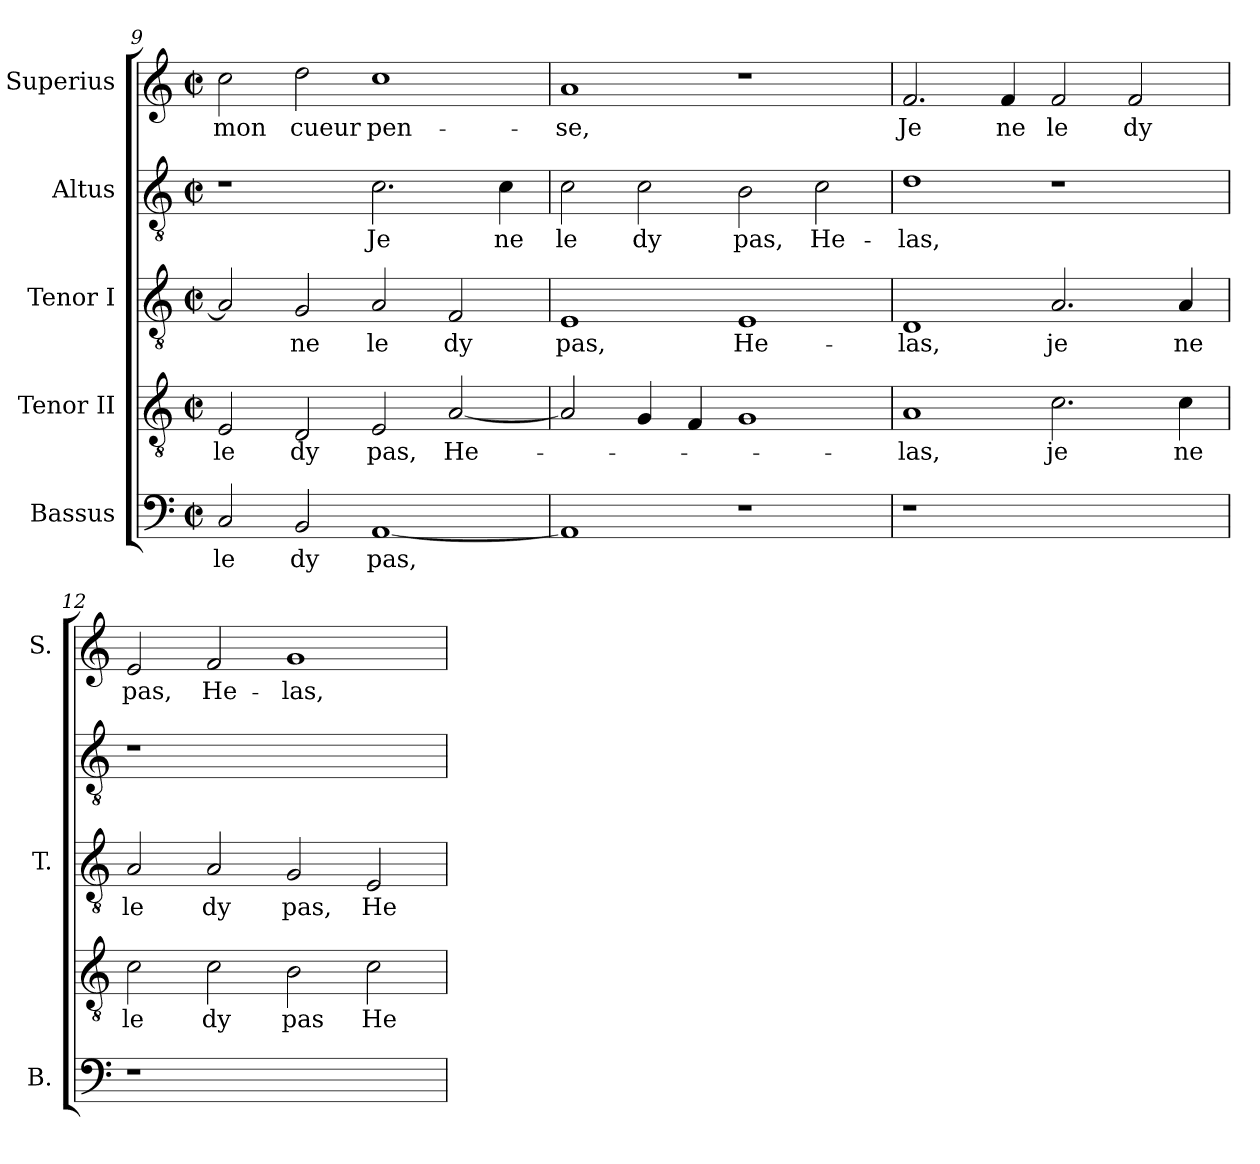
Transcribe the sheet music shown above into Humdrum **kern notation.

**kern	**text	**kern	**text	**kern	**text	**kern	**text	**kern	**text
*part5	*part5	*part4	*part4	*part3	*part3	*part2	*part2	*part1	*part1
*staff5	*staff5	*staff4	*staff4	*staff3	*staff3	*staff2	*staff2	*staff1	*staff1
*I"Bassus	*	*I"Tenor II	*	*I"Tenor I	*	*I"Altus	*	*I"Superius	*
*I'B.	*	*	*	*I'T.	*	*	*	*I'S.	*
!!LO:PB:g=z
*clefF4	*	*clefGv2	*	*clefGv2	*	*clefGv2	*	*clefG2	*
*	*	*ITrd7c12	*	*ITrd7c12	*	*ITrd7c12	*	*	*
*k[]	*	*k[]	*	*k[]	*	*k[]	*	*k[]	*
*C:	*	*C:	*	*C:	*	*C:	*	*C:	*
*M2/2	*	*M2/2	*	*M2/2	*	*M2/2	*	*M2/2	*
*met(c|)	*	*met(c|)	*	*met(c|)	*	*met(c|)	*	*met(c|)	*
=9	=9	=9	=9	=9	=9	=9	=9	=9	=9
!	!LO:LY:b:color=#000000	!	!	!	!	!	!	!	!
!	!	!	!LO:LY:b:color=#000000	!	!	!	!	!	!
!	!	!	!	!	!	!	!	!	!LO:LY:b:color=#000000
2Ci/	le	2EEi/	le	2AAi/]	.	1r	.	2cci\	mon
!	!LO:LY:b:color=#000000	!	!	!	!	!	!	!	!
!	!	!	!LO:LY:b:color=#000000	!	!	!	!	!	!
!	!	!	!	!	!LO:LY:b:color=#000000	!	!	!	!
!	!	!	!	!	!	!	!	!	!LO:LY:b:color=#000000
2BBi/	dy	2DDi/	dy	2GGi/	ne	.	.	2ddi\	cueur
!	!LO:LY:b:color=#000000	!	!	!	!	!	!	!	!
!	!	!	!LO:LY:b:color=#000000	!	!	!	!	!	!
!	!	!	!	!	!LO:LY:b:color=#000000	!	!	!	!
!	!	!	!	!	!	!	!LO:LY:b:color=#000000	!	!
!	!	!	!	!	!	!	!	!	!LO:LY:b:color=#000000
[<1AAi	pas,	2EEi/	pas,	2AAi/	le	2.Ci\	Je	1cci	pen-
!	!	!	!LO:LY:b:color=#000000	!	!	!	!	!	!
!	!	!	!	!	!LO:LY:b:color=#000000	!	!	!	!
.	.	[<2AAi/	He-	2FFi/	dy	.	.	.	.
!	!	!	!	!	!	!	!LO:LY:b:color=#000000	!	!
.	.	.	.	.	.	4Ci\	ne	.	.
=10	=10	=10	=10	=10	=10	=10	=10	=10	=10
!	!	!	!	!	!LO:LY:b:color=#000000	!	!	!	!
!	!	!	!	!	!	!	!LO:LY:b:color=#000000	!	!
!	!	!	!	!	!	!	!	!	!LO:LY:b:color=#000000
1AAi]	.	2AAi/]	.	1EEi	pas,	2Ci\	le	1ai	-se,
!	!	!	!	!	!	!	!LO:LY:b:color=#000000	!	!
.	.	4GGi/	.	.	.	2Ci\	dy	.	.
.	.	4FFi/	.	.	.	.	.	.	.
!	!	!	!	!	!LO:LY:b:color=#000000	!	!	!	!
!	!	!	!	!	!	!	!LO:LY:b:color=#000000	!	!
1r	.	1GGi	.	1EEi	He-	2BBi\	pas,	1r	.
!	!	!	!	!	!	!	!LO:LY:b:color=#000000	!	!
.	.	.	.	.	.	2Ci\	He-	.	.
=11	=11	=11	=11	=11	=11	=11	=11	=11	=11
!LO:N:vis=1	!	!	!	!	!	!	!	!	!
!	!	!	!LO:LY:b:color=#000000	!	!	!	!	!	!
!	!	!	!	!	!LO:LY:b:color=#000000	!	!	!	!
!	!	!	!	!	!	!	!LO:LY:b:color=#000000	!	!
!	!	!	!	!	!	!	!	!	!LO:LY:b:color=#000000
1r	.	1AAi	-las,	1DDi	-las,	1Di	-las,	2.fi/	Je
!	!	!	!	!	!	!	!	!	!LO:LY:b:color=#000000
.	.	.	.	.	.	.	.	4fi/	ne
!	!	!	!LO:LY:b:color=#000000	!	!	!	!	!	!
!	!	!	!	!	!LO:LY:b:color=#000000	!	!	!	!
!	!	!	!	!	!	!	!	!	!LO:LY:b:color=#000000
1ryy	.	2.Ci\	je	2.AAi/	je	1r	.	2fi/	le
!	!	!	!	!	!	!	!	!	!LO:LY:b:color=#000000
.	.	.	.	.	.	.	.	2fi/	dy
!	!	!	!LO:LY:b:color=#000000	!	!	!	!	!	!
!	!	!	!	!	!LO:LY:b:color=#000000	!	!	!	!
.	.	4Ci\	ne	4AAi/	ne	.	.	.	.
=12	=12	=12	=12	=12	=12	=12	=12	=12	=12
!LO:N:vis=1	!	!	!	!	!	!	!	!	!
!	!	!	!LO:LY:b:color=#000000	!	!	!	!	!	!
!	!	!	!	!	!LO:LY:b:color=#000000	!LO:N:vis=1	!	!	!
!	!	!	!	!	!	!	!	!	!LO:LY:b:color=#000000
1r	.	2Ci\	le	2AAi/	le	1r	.	2ei/	pas,
!	!	!	!LO:LY:b:color=#000000	!	!	!	!	!	!
!	!	!	!	!	!LO:LY:b:color=#000000	!	!	!	!
!	!	!	!	!	!	!	!	!	!LO:LY:b:color=#000000
.	.	2Ci\	dy	2AAi/	dy	.	.	2fi/	He-
!	!	!	!LO:LY:b:color=#000000	!	!	!	!	!	!
!	!	!	!	!	!LO:LY:b:color=#000000	!	!	!	!
!	!	!	!	!	!	!	!	!	!LO:LY:b:color=#000000
1ryy	.	2BBi\	pas	2GGi/	pas,	1ryy	.	1gi	-las,
!	!	!	!LO:LY:b:color=#000000	!	!	!	!	!	!
!	!	!	!	!	!LO:LY:b:color=#000000	!	!	!	!
.	.	2Ci\	He-	2EEi/	He-	.	.	.	.
=	=	=	=	=	=	=	=	=	=
*-	*-	*-	*-	*-	*-	*-	*-	*-	*-
